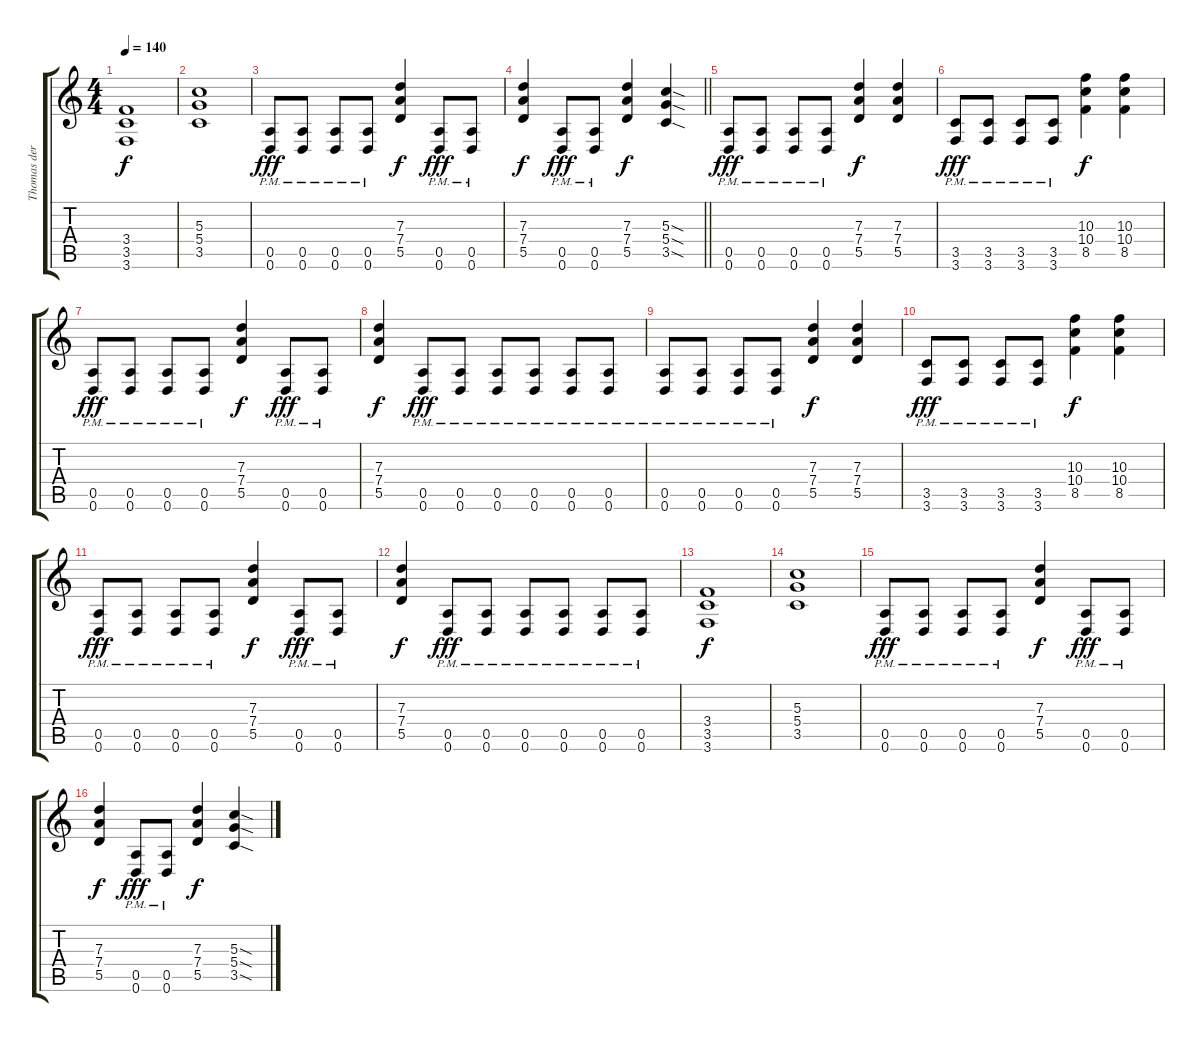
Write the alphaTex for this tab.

\track ("Thomas der Münzer (2)" "Thomas der") {instrument distortionguitar}
\staff {score tabs}
\tuning (E4 B3 G3 D3 A2 D2) {hide}
\ts (4 4)
\tempo 140
\clef g2
\ks c
(3.4 3.5 3.6).1{dy f} |
(5.3 5.4 3.5).1 |
(0.5{pm} 0.6{pm}).8{dy fff} (0.5{pm} 0.6{pm}).8 (0.5{pm} 0.6{pm}).8 (0.5{pm} 0.6{pm}).8 (7.3 7.4 5.5).4{dy f} (0.5{pm} 0.6{pm}).8{dy fff} (0.5{pm} 0.6{pm}).8 |
\barLineRight lightlight
(7.3 7.4 5.5).4{dy f} (0.5{pm} 0.6{pm}).8{dy fff} (0.5{pm} 0.6{pm}).8 (7.3 7.4 5.5).4{dy f} (5.3{sod} 5.4{sod} 3.5{sod}).4 |
(0.5{pm} 0.6{pm}).8{dy fff} (0.5{pm} 0.6{pm}).8 (0.5{pm} 0.6{pm}).8 (0.5{pm} 0.6{pm}).8 (7.3 7.4 5.5).4{dy f} (7.3 7.4 5.5).4 |
(3.5{pm} 3.6{pm}).8{dy fff} (3.5{pm} 3.6{pm}).8 (3.5{pm} 3.6{pm}).8 (3.5{pm} 3.6{pm}).8 (10.3 10.4 8.5).4{dy f} (10.3 10.4 8.5).4 |
(0.5{pm} 0.6{pm}).8{dy fff} (0.5{pm} 0.6{pm}).8 (0.5{pm} 0.6{pm}).8 (0.5{pm} 0.6{pm}).8 (7.3 7.4 5.5).4{dy f} (0.5{pm} 0.6{pm}).8{dy fff} (0.5{pm} 0.6{pm}).8 |
(7.3 7.4 5.5).4{dy f} (0.5{pm} 0.6{pm}).8{dy fff} (0.5{pm} 0.6{pm}).8 (0.5{pm} 0.6{pm}).8 (0.5{pm} 0.6{pm}).8 (0.5{pm} 0.6{pm}).8 (0.5{pm} 0.6{pm}).8 |
(0.5{pm} 0.6{pm}).8 (0.5{pm} 0.6{pm}).8 (0.5{pm} 0.6{pm}).8 (0.5{pm} 0.6{pm}).8 (7.3 7.4 5.5).4{dy f} (7.3 7.4 5.5).4 |
(3.5{pm} 3.6{pm}).8{dy fff} (3.5{pm} 3.6{pm}).8 (3.5{pm} 3.6{pm}).8 (3.5{pm} 3.6{pm}).8 (10.3 10.4 8.5).4{dy f} (10.3 10.4 8.5).4 |
(0.5{pm} 0.6{pm}).8{dy fff} (0.5{pm} 0.6{pm}).8 (0.5{pm} 0.6{pm}).8 (0.5{pm} 0.6{pm}).8 (7.3 7.4 5.5).4{dy f} (0.5{pm} 0.6{pm}).8{dy fff} (0.5{pm} 0.6{pm}).8 |
(7.3 7.4 5.5).4{dy f} (0.5{pm} 0.6{pm}).8{dy fff} (0.5{pm} 0.6{pm}).8 (0.5{pm} 0.6{pm}).8 (0.5{pm} 0.6{pm}).8 (0.5{pm} 0.6{pm}).8 (0.5{pm} 0.6{pm}).8 |
(3.4 3.5 3.6).1{dy f} |
(5.3 5.4 3.5).1 |
(0.5{pm} 0.6{pm}).8{dy fff} (0.5{pm} 0.6{pm}).8 (0.5{pm} 0.6{pm}).8 (0.5{pm} 0.6{pm}).8 (7.3 7.4 5.5).4{dy f} (0.5{pm} 0.6{pm}).8{dy fff} (0.5{pm} 0.6{pm}).8 |
(7.3 7.4 5.5).4{dy f} (0.5{pm} 0.6{pm}).8{dy fff} (0.5{pm} 0.6{pm}).8 (7.3 7.4 5.5).4{dy f} (5.3{sod} 5.4{sod} 3.5{sod}).4
